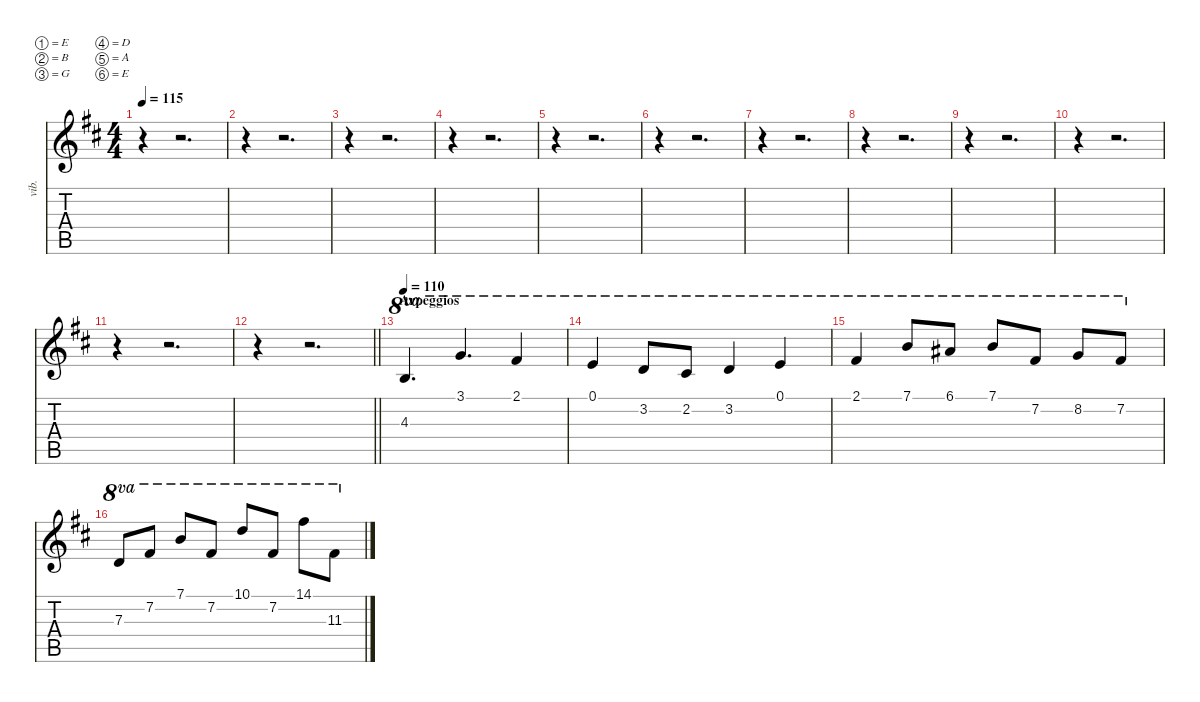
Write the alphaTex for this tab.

\defaultSystemsLayout 4
\hideDynamics
\bracketExtendMode nobrackets
\track ("Key Lead" "vib.") {instrument vibraphone}
\staff {score tabs}
\tuning (E5 B4 G4 D4 A3 E3)
\ts (4 4)
\tempo 115
\clef g2
\ks bminor
r.4{dy f} r.2{d} |
r.4 r.2{d} |
r.4 r.2{d} |
r.4 r.2{d} |
r.4 r.2{d} |
r.4 r.2{d} |
r.4 r.2{d} |
r.4 r.2{d} |
r.4 r.2{d} |
r.4 r.2{d} |
r.4 r.2{d} |
\barLineRight lightlight
r.4 r.2{d} |
\section ("" "Arpeggios")
\tempo 110
4.3{acc forcenatural}.4{d ot 8va} 3.1{acc forcenatural}.4{d ot 8va} 2.1{acc #}.4{ot 8va} |
0.1{acc forcenatural}.4{ot 8va} 3.2{acc forcenatural}.8{ot 8va} 2.2{acc #}.8{ot 8va} 3.2{acc forcenatural}.4{ot 8va} 0.1{acc forcenatural}.4{ot 8va} |
2.1{acc #}.4{ot 8va} 7.1{acc forcenatural}.8{ot 8va} 6.1{acc #}.8{ot 8va} 7.1{acc forcenatural}.8{ot 8va} 7.2{acc #}.8{ot 8va} 8.2{acc forcenatural}.8{ot 8va} 7.2{acc #}.8{ot 8va} |
7.3{acc forcenatural}.8{ot 8va} 7.2{acc #}.8{ot 8va} 7.1{acc forcenatural}.8{ot 8va} 7.2{acc #}.8{ot 8va} 10.1{acc forcenatural}.8{ot 8va} 7.2{acc #}.8{ot 8va} 14.1{acc #}.8{ot 8va} 11.3{acc #}.8{ot 8va}
